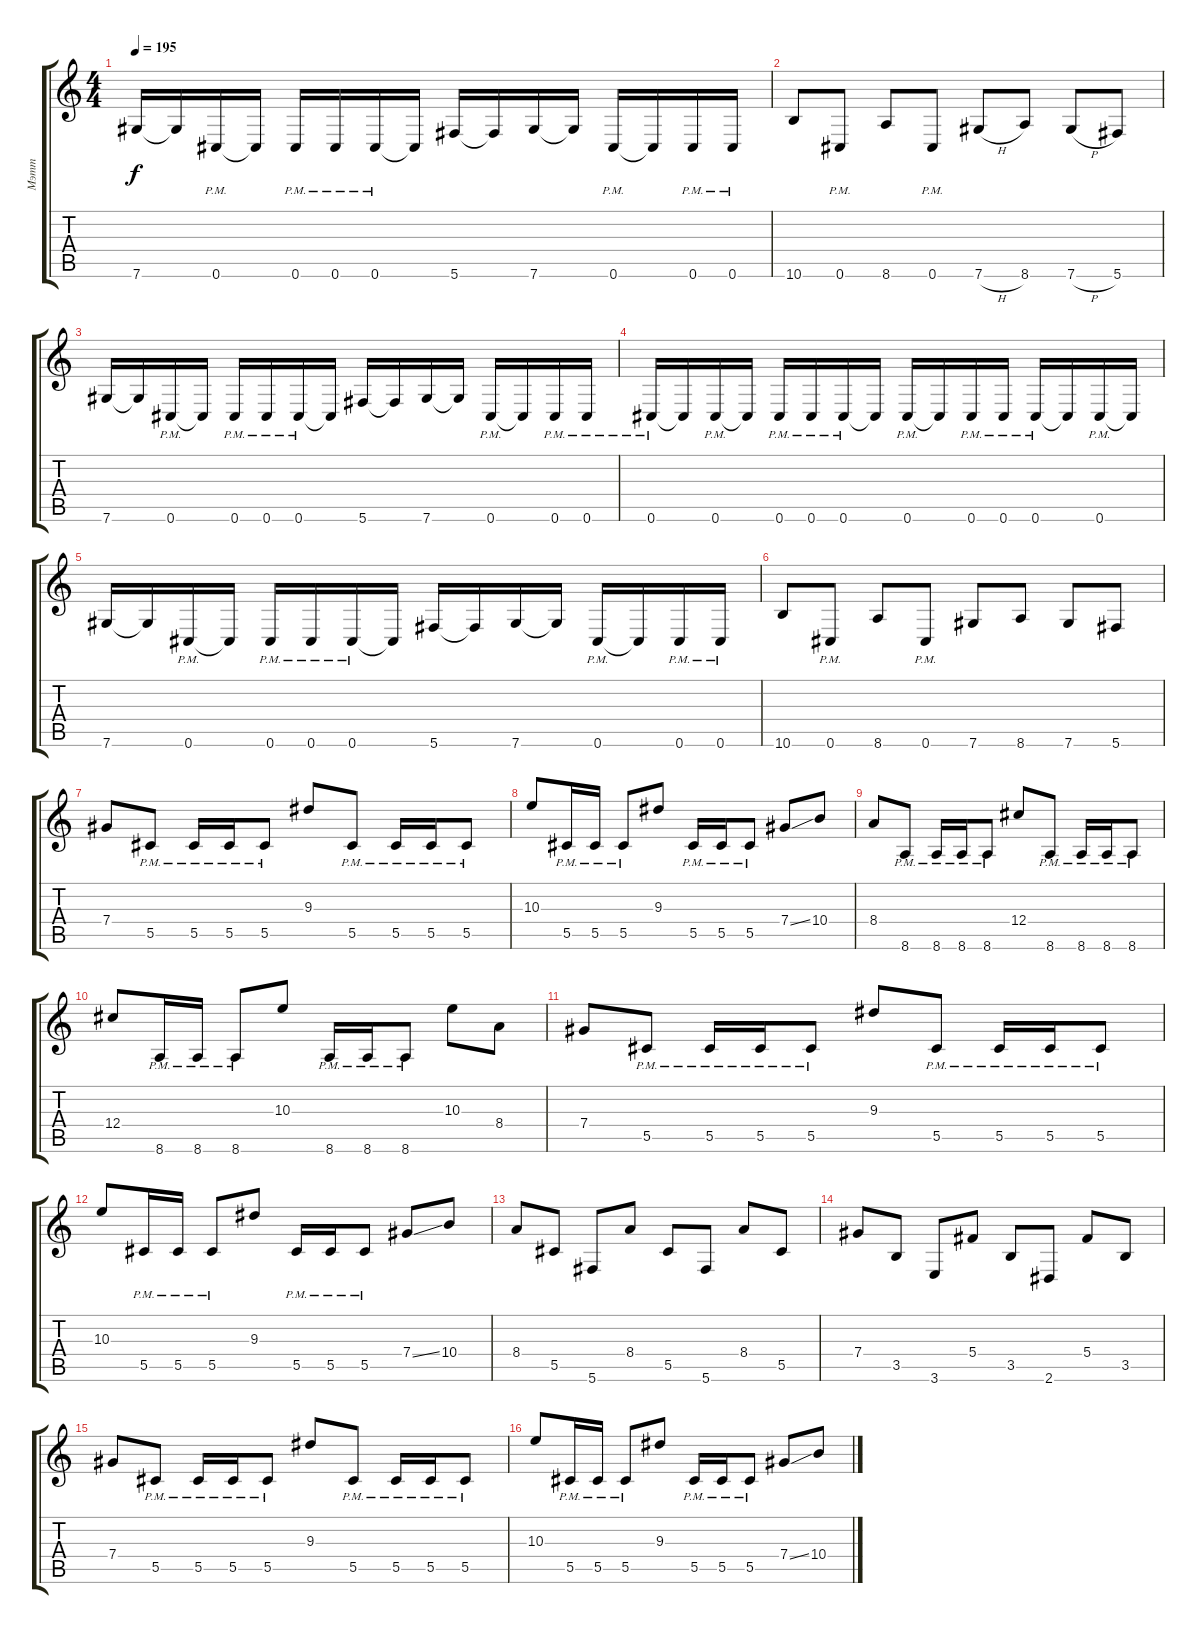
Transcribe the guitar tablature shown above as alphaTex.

\track ("Мэтт" "Мэтт") {instrument distortionguitar}
\staff {score tabs}
\tuning (Eb4 Bb3 Gb3 Db3 Ab2 Db2) {hide}
\ts (4 4)
\tempo 195
\clef g2
\ks c
7.6.16{dy f} 7.6{t}.16 0.6{pm}.16 0.6{t}.16 0.6{pm}.16 0.6{pm}.16 0.6{pm}.16 0.6{t}.16 5.6.16 5.6{t}.16 7.6.16 7.6{t}.16 0.6{pm}.16 0.6{t}.16 0.6{pm}.16 0.6{pm}.16 |
10.6.8 0.6{pm}.8 8.6.8 0.6{pm}.8 7.6{h}.8 8.6.8 7.6{h}.8 5.6.8 |
7.6.16 7.6{t}.16 0.6{pm}.16 0.6{t}.16 0.6{pm}.16 0.6{pm}.16 0.6{pm}.16 0.6{t}.16 5.6.16 5.6{t}.16 7.6.16 7.6{t}.16 0.6{pm}.16 0.6{t}.16 0.6{pm}.16 0.6{pm}.16 |
0.6{pm}.16 0.6{t}.16 0.6{pm}.16 0.6{t}.16 0.6{pm}.16 0.6{pm}.16 0.6{pm}.16 0.6{t}.16 0.6{pm}.16 0.6{t}.16 0.6{pm}.16 0.6{pm}.16 0.6{pm}.16 0.6{t}.16 0.6{pm}.16 0.6{t}.16 |
7.6.16 7.6{t}.16 0.6{pm}.16 0.6{t}.16 0.6{pm}.16 0.6{pm}.16 0.6{pm}.16 0.6{t}.16 5.6.16 5.6{t}.16 7.6.16 7.6{t}.16 0.6{pm}.16 0.6{t}.16 0.6{pm}.16 0.6{pm}.16 |
10.6.8 0.6{pm}.8 8.6.8 0.6{pm}.8 7.6.8 8.6.8 7.6.8 5.6.8 |
7.4.8 5.5{pm}.8 5.5{pm}.16 5.5{pm}.16 5.5{pm}.8 9.3.8 5.5{pm}.8 5.5{pm}.16 5.5{pm}.16 5.5{pm}.8 |
10.3.8 5.5{pm}.16 5.5{pm}.16 5.5{pm}.8 9.3.8 5.5{pm}.16 5.5{pm}.16 5.5{pm}.8 7.4{ss}.8 10.4.8 |
8.4.8 8.6{pm}.8 8.6{pm}.16 8.6{pm}.16 8.6{pm}.8 12.4.8 8.6{pm}.8 8.6{pm}.16 8.6{pm}.16 8.6{pm}.8 |
12.4.8 8.6{pm}.16 8.6{pm}.16 8.6{pm}.8 10.3.8 8.6{pm}.16 8.6{pm}.16 8.6{pm}.8 10.3.8 8.4.8 |
7.4.8 5.5{pm}.8 5.5{pm}.16 5.5{pm}.16 5.5{pm}.8 9.3.8 5.5{pm}.8 5.5{pm}.16 5.5{pm}.16 5.5{pm}.8 |
10.3.8 5.5{pm}.16 5.5{pm}.16 5.5{pm}.8 9.3.8 5.5{pm}.16 5.5{pm}.16 5.5{pm}.8 7.4{ss}.8 10.4.8 |
8.4.8 5.5.8 5.6.8 8.4.8 5.5.8 5.6.8 8.4.8 5.5.8 |
7.4.8 3.5.8 3.6.8 5.4.8 3.5.8 2.6.8 5.4.8 3.5.8 |
7.4.8 5.5{pm}.8 5.5{pm}.16 5.5{pm}.16 5.5{pm}.8 9.3.8 5.5{pm}.8 5.5{pm}.16 5.5{pm}.16 5.5{pm}.8 |
10.3.8 5.5{pm}.16 5.5{pm}.16 5.5{pm}.8 9.3.8 5.5{pm}.16 5.5{pm}.16 5.5{pm}.8 7.4{ss}.8 10.4.8
